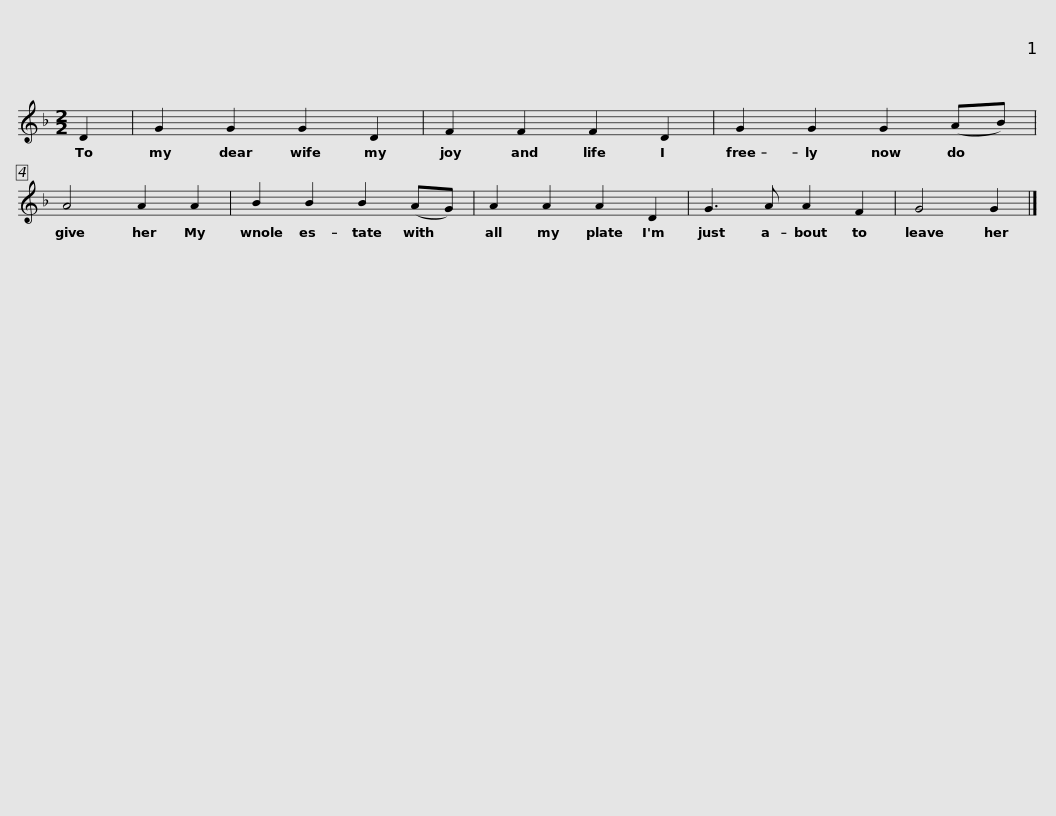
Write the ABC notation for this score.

X:1
L:1/8
M:2/2
I:linebreak $
K:F
V:1 treble
V:1
 D2 | G2 G2 G2 D2 | F2 F2 F2 D2 | G2 G2 G2 (AB) | A4 A2 A2 | %5
 B2 B2 B2 (AG) |$ A2 A2 A2 D2 | G3 A A2 F2 | G4 G2 |] %9
